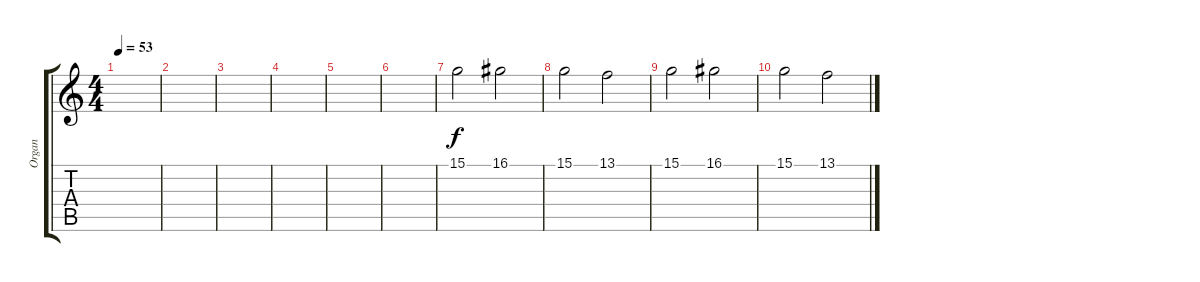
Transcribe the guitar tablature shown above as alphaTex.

\track ("Organ" "Organ") {instrument rockorgan}
\staff {score tabs}
\tuning (E4 B3 G3 D3 A2 E2) {hide}
\ts (4 4)
\tempo 53
\clef g2
\ks c
|
|
|
|
|
|
15.1.2 16.1.2 |
15.1.2 13.1.2 |
15.1.2 16.1.2 |
15.1.2 13.1.2
